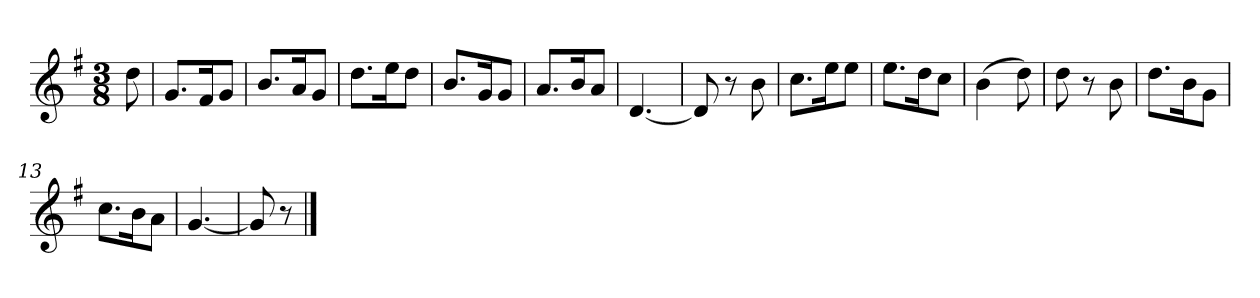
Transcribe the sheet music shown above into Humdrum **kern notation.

**kern
*part1
*staff1
*k[f#]
*M3/8
*MM120
=
8dd
=1
8.gL
16f#K
8gJ
=2
8.bL
16aK
8gJ
=3
8.ddL
16eeK
8ddJ
=4
8.bL
16gK
8gJ
=5
8.aL
16bK
8aJ
=6
[4.d
=7
8d]
8r
8b
=8
8.ccL
16eeK
8eeJ
=9
8.eeL
16ddK
8ccJ
=10
(4b
8dd)
=11
8dd
8r
8b
=12
8.ddL
16bK
8gJ
=13
8.ccL
16bK
8aJ
=14
[4.g
=15
8g]
8r
==
*-
